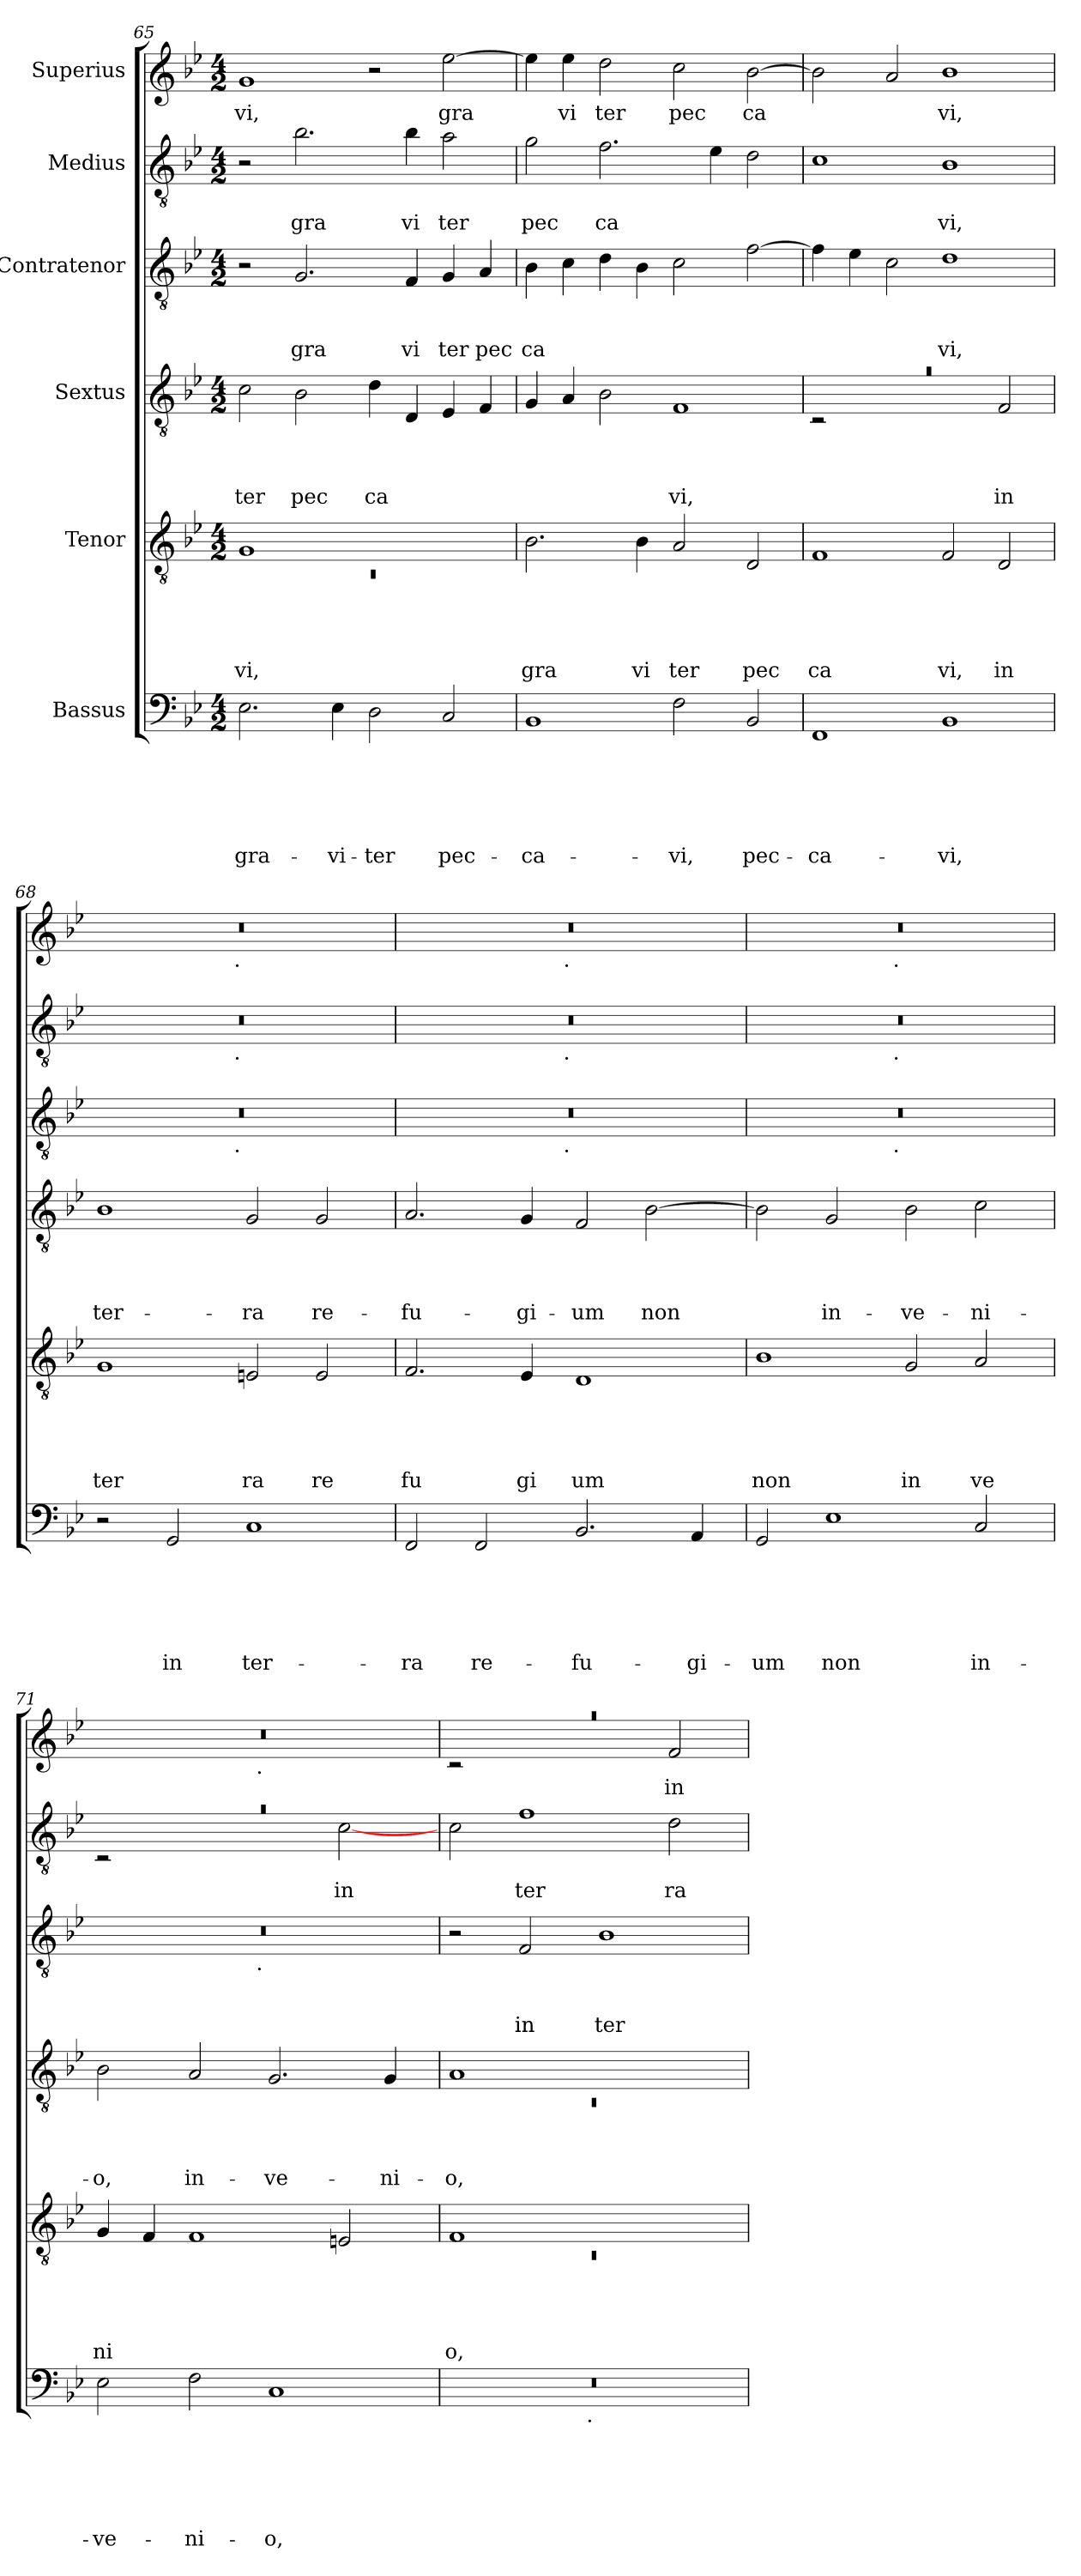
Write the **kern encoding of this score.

**kern	**text	**text	**text	**text	**text	**text	**kern	**text	**text	**text	**text	**text	**kern	**text	**text	**text	**text	**kern	**text	**text	**text	**kern	**text	**text	**kern	**text
*part6	*part6	*part6	*part6	*part6	*part6	*part6	*part5	*part5	*part5	*part5	*part5	*part5	*part4	*part4	*part4	*part4	*part4	*part3	*part3	*part3	*part3	*part2	*part2	*part2	*part1	*part1
*staff6	*staff6	*staff6	*staff6	*staff6	*staff6	*staff6	*staff5	*staff5	*staff5	*staff5	*staff5	*staff5	*staff4	*staff4	*staff4	*staff4	*staff4	*staff3	*staff3	*staff3	*staff3	*staff2	*staff2	*staff2	*staff1	*staff1
*I"Bassus	*	*	*	*	*	*	*I"Tenor	*	*	*	*	*	*I"Sextus	*	*	*	*	*I"Contratenor	*	*	*	*I"Medius	*	*	*I"Superius	*
*clefF4	*	*	*	*	*	*	*clefGv2	*	*	*	*	*	*clefGv2	*	*	*	*	*clefGv2	*	*	*	*clefGv2	*	*	*clefG2	*
*ITrd-3c-5	*	*	*	*	*	*	*ITrd-3c-5	*	*	*	*	*	*ITrd-3c-5	*	*	*	*	*	*	*	*	*ITrd-3c-5	*	*	*ITrd-3c-5	*
*k[b-e-a-]	*	*	*	*	*	*	*k[b-e-a-]	*	*	*	*	*	*k[b-e-a-]	*	*	*	*	*k[b-e-]	*	*	*	*k[b-e-a-]	*	*	*k[b-e-a-]	*
*E-:	*	*	*	*	*	*	*E-:	*	*	*	*	*	*E-:	*	*	*	*	*B-:	*	*	*	*E-:	*	*	*E-:	*
*M4/2	*	*	*	*	*	*	*M4/2	*	*	*	*	*	*M4/2	*	*	*	*	*M4/2	*	*	*	*M4/2	*	*	*M4/2	*
=65	=65	=65	=65	=65	=65	=65	=65	=65	=65	=65	=65	=65	=65	=65	=65	=65	=65	=65	=65	=65	=65	=65	=65	=65	=65	=65
*	*	*	*	*	*	*	*^	*	*	*	*	*	*	*	*	*	*	*	*	*	*	*	*	*	*	*
!	!	!	!	!	!	!LO:LY:b	!	!LO:N:vis=1	!	!	!	!	!LO:LY:b	!	!	!	!	!LO:LY:b	!	!	!	!	!	!	!	!	!LO:LY:b
2.A-\	.	.	.	.	.	gra-	1c	0rC	.	.	.	.	vi,	2f\	.	.	.	ter	2r	.	.	.	2r	.	.	1cc	vi,
!	!	!	!	!	!	!	!	!	!	!	!	!	!	!	!	!	!	!LO:LY:b	!	!	!	!LO:LY:b	!	!	!LO:LY:b	!	!
.	.	.	.	.	.	.	.	.	.	.	.	.	.	2e-\	.	.	.	pec	2.G/	.	.	gra	2.ee-\	.	gra	.	.
!	!	!	!	!	!	!LO:LY:b	!	!	!	!	!	!	!	!	!	!	!	!	!	!	!	!	!	!	!	!	!
4A-\	.	.	.	.	.	-vi-	.	.	.	.	.	.	.	.	.	.	.	.	.	.	.	.	.	.	.	.	.
!	!	!	!	!	!	!LO:LY:b	!	!	!	!	!	!	!	!	!	!	!	!LO:LY:b	!	!	!	!	!	!	!	!	!
2G\	.	.	.	.	.	-ter	1ryy	.	.	.	.	.	.	4g\	.	.	.	ca	.	.	.	.	.	.	.	2r	.
!	!	!	!	!	!	!	!	!	!	!	!	!	!	!	!	!	!	!	!	!	!	!LO:LY:b	!	!	!LO:LY:b	!	!
.	.	.	.	.	.	.	.	.	.	.	.	.	.	4G/	.	.	.	.	4F/	.	.	vi	4ee-\	.	vi	.	.
!	!	!	!	!	!	!LO:LY:b	!	!	!	!	!	!	!	!	!	!	!	!	!	!	!	!LO:LY:b	!	!	!LO:LY:b	!	!LO:LY:b
2F/	.	.	.	.	.	pec-	.	.	.	.	.	.	.	4A-/	.	.	.	.	4G/	.	.	ter	2dd\	.	ter	[>2aa-\	gra
!	!	!	!	!	!	!	!	!	!	!	!	!	!	!	!	!	!	!	!	!	!	!LO:LY:b	!	!	!	!	!
.	.	.	.	.	.	.	.	.	.	.	.	.	.	4B-/	.	.	.	.	4A/	.	.	pec	.	.	.	.	.
*	*	*	*	*	*	*	*v	*v	*	*	*	*	*	*	*	*	*	*	*	*	*	*	*	*	*	*	*
=66	=66	=66	=66	=66	=66	=66	=66	=66	=66	=66	=66	=66	=66	=66	=66	=66	=66	=66	=66	=66	=66	=66	=66	=66	=66	=66
!	!	!	!	!	!	!LO:LY:b	!	!	!	!	!	!LO:LY:b	!	!	!	!	!	!	!	!	!LO:LY:b	!	!	!LO:LY:b	!	!
1E-	.	.	.	.	.	-ca-	2.e-\	.	.	.	.	gra	4c/	.	.	.	.	4B-\	.	.	ca	2cc\	.	pec	4aa-\]	.
!	!	!	!	!	!	!	!	!	!	!	!	!	!	!	!	!	!	!	!	!	!	!	!	!	!	!LO:LY:b
.	.	.	.	.	.	.	.	.	.	.	.	.	4d/	.	.	.	.	4c\	.	.	.	.	.	.	4aa-\	vi
!	!	!	!	!	!	!	!	!	!	!	!	!	!	!	!	!	!	!	!	!	!	!	!	!LO:LY:b	!	!LO:LY:b
.	.	.	.	.	.	.	.	.	.	.	.	.	2e-\	.	.	.	.	4d\	.	.	.	2.b-\	.	ca	2gg\	ter
!	!	!	!	!	!	!	!	!	!	!	!	!LO:LY:b	!	!	!	!	!	!	!	!	!	!	!	!	!	!
.	.	.	.	.	.	.	4e-\	.	.	.	.	vi	.	.	.	.	.	4B-\	.	.	.	.	.	.	.	.
!	!	!	!	!	!	!LO:LY:b	!	!	!	!	!	!LO:LY:b	!	!	!	!	!LO:LY:b	!	!	!	!	!	!	!	!	!LO:LY:b
2B-\	.	.	.	.	.	-vi,	2d/	.	.	.	.	ter	1B-	.	.	.	vi,	2c\	.	.	.	.	.	.	2ff\	pec
.	.	.	.	.	.	.	.	.	.	.	.	.	.	.	.	.	.	.	.	.	.	4a-\	.	.	.	.
!	!	!	!	!	!	!LO:LY:b	!	!	!	!	!	!LO:LY:b	!	!	!	!	!	!	!	!	!	!	!	!	!	!LO:LY:b
2E-/	.	.	.	.	.	pec-	2G/	.	.	.	.	pec	.	.	.	.	.	[>2f\	.	.	.	2g\	.	.	[>2ee-\	ca
=67	=67	=67	=67	=67	=67	=67	=67	=67	=67	=67	=67	=67	=67	=67	=67	=67	=67	=67	=67	=67	=67	=67	=67	=67	=67	=67
!	!	!	!	!	!	!LO:LY:b	!	!	!	!	!	!LO:LY:b	!LO:N:vis=1	!	!	!	!	!	!	!	!	!	!	!	!	!
*	*	*	*	*	*	*	*	*	*	*	*	*	*^	*	*	*	*	*	*	*	*	*	*	*	*	*
1BB-	.	.	.	.	.	-ca-	1B-	.	.	.	.	ca	0ra	2rC	.	.	.	.	4f\]	.	.	.	1f	.	.	2ee-\]	.
.	.	.	.	.	.	.	.	.	.	.	.	.	.	.	.	.	.	.	4e-\	.	.	.	.	.	.	.	.
.	.	.	.	.	.	.	.	.	.	.	.	.	.	1ryy	.	.	.	.	2c\	.	.	.	.	.	.	2dd/	.
!	!	!	!	!	!	!LO:LY:b	!	!	!	!	!	!LO:LY:b	!	!	!	!	!	!	!	!	!	!LO:LY:b	!	!	!LO:LY:b	!	!LO:LY:b
1E-	.	.	.	.	.	-vi,	2B-/	.	.	.	.	vi,	.	.	.	.	.	.	1d	.	.	vi,	1e-	.	vi,	1ee-	vi,
!	!	!	!	!	!	!	!	!	!	!	!	!LO:LY:b	!	!	!	!	!	!LO:LY:b	!	!	!	!	!	!	!	!	!
.	.	.	.	.	.	.	2G/	.	.	.	.	in	.	2B-/	.	.	.	in	.	.	.	.	.	.	.	.	.
!!LO:PB:g=z
=68	=68	=68	=68	=68	=68	=68	=68	=68	=68	=68	=68	=68	=68	=68	=68	=68	=68	=68	=68	=68	=68	=68	=68	=68	=68	=68	=68
!	!	!	!	!	!	!	!	!	!	!	!	!LO:LY:b	!	!	!	!	!	!LO:LY:b	!	!	!	!	!	!	!	!	!
*	*	*	*	*	*	*	*	*	*	*	*	*	*v	*v	*	*	*	*	*^	*	*	*	*^	*	*	*^	*
2r	.	.	.	.	.	.	1c	.	.	.	.	ter	1e-	.	.	.	ter-	0r	2ryy	.	.	.	0r	2ryy	.	.	0r	2ryy	.
!	!	!	!	!	!	!LO:LY:b	!	!	!	!	!	!	!	!	!	!	!	!	!	!	!	!	!	!	!	!	!	!	!
2C/	.	.	.	.	.	in	.	.	.	.	.	.	.	.	.	.	.	.	4...ryy	.	.	.	.	4...ryy	.	.	.	4...ryy	.
!	!	!	!	!	!	!	!	!	!	!	!	!	!	!	!	!	!	!	!	!	!	!	!	!	!	!	!	!LO:TX:b:t=.	!
!	!	!	!	!	!	!	!	!	!	!	!	!	!	!	!	!	!	!	!	!	!	!	!	!LO:TX:b:t=.	!	!	!	!	!
!	!	!	!	!	!	!	!	!	!	!	!	!	!	!	!	!	!	!	!LO:TX:b:t=.	!	!	!	!	!	!	!	!	!	!
.	.	.	.	.	.	.	.	.	.	.	.	.	.	.	.	.	.	.	1ryy	.	.	.	.	1ryy	.	.	.	1ryy	.
!	!	!	!	!	!	!LO:LY:b	!	!	!	!	!	!LO:LY:b	!	!	!	!	!LO:LY:b	!	!	!	!	!	!	!	!	!	!	!	!
1F	.	.	.	.	.	ter-	2An/	.	.	.	.	ra	2c/	.	.	.	-ra	.	.	.	.	.	.	.	.	.	.	.	.
!	!	!	!	!	!	!	!	!	!	!	!	!LO:LY:b	!	!	!	!	!LO:LY:b	!	!	!	!	!	!	!	!	!	!	!	!
.	.	.	.	.	.	.	2A/	.	.	.	.	re	2c/	.	.	.	re-	.	.	.	.	.	.	.	.	.	.	.	.
.	.	.	.	.	.	.	.	.	.	.	.	.	.	.	.	.	.	.	32ryy	.	.	.	.	32ryy	.	.	.	32ryy	.
=69	=69	=69	=69	=69	=69	=69	=69	=69	=69	=69	=69	=69	=69	=69	=69	=69	=69	=69	=69	=69	=69	=69	=69	=69	=69	=69	=69	=69	=69
!	!	!	!	!	!	!LO:LY:b	!	!	!	!	!	!LO:LY:b	!	!	!	!	!LO:LY:b	!	!	!	!	!	!	!	!	!	!	!	!
2BB-/	.	.	.	.	.	-ra	2.B-/	.	.	.	.	fu	2.d/	.	.	.	-fu-	0r	2ryy	.	.	.	0r	2ryy	.	.	0r	2ryy	.
!	!	!	!	!	!	!LO:LY:b	!	!	!	!	!	!	!	!	!	!	!	!	!	!	!	!	!	!	!	!	!	!	!
2BB-/	.	.	.	.	.	re-	.	.	.	.	.	.	.	.	.	.	.	.	4...ryy	.	.	.	.	4...ryy	.	.	.	4...ryy	.
!	!	!	!	!	!	!	!	!	!	!	!	!LO:LY:b	!	!	!	!	!LO:LY:b	!	!	!	!	!	!	!	!	!	!	!	!
.	.	.	.	.	.	.	4A-/	.	.	.	.	gi	4c/	.	.	.	-gi-	.	.	.	.	.	.	.	.	.	.	.	.
!	!	!	!	!	!	!	!	!	!	!	!	!	!	!	!	!	!	!	!	!	!	!	!	!	!	!	!	!LO:TX:b:t=.	!
!	!	!	!	!	!	!	!	!	!	!	!	!	!	!	!	!	!	!	!	!	!	!	!	!LO:TX:b:t=.	!	!	!	!	!
!	!	!	!	!	!	!	!	!	!	!	!	!	!	!	!	!	!	!	!LO:TX:b:t=.	!	!	!	!	!	!	!	!	!	!
.	.	.	.	.	.	.	.	.	.	.	.	.	.	.	.	.	.	.	1ryy	.	.	.	.	1ryy	.	.	.	1ryy	.
!	!	!	!	!	!	!LO:LY:b	!	!	!	!	!	!LO:LY:b	!	!	!	!	!LO:LY:b	!	!	!	!	!	!	!	!	!	!	!	!
2.E-/	.	.	.	.	.	-fu-	1G	.	.	.	.	um	2B-/	.	.	.	-um	.	.	.	.	.	.	.	.	.	.	.	.
!	!	!	!	!	!	!	!	!	!	!	!	!	!	!	!	!	!LO:LY:b	!	!	!	!	!	!	!	!	!	!	!	!
.	.	.	.	.	.	.	.	.	.	.	.	.	[>2e-\	.	.	.	non	.	.	.	.	.	.	.	.	.	.	.	.
!	!	!	!	!	!	!LO:LY:b	!	!	!	!	!	!	!	!	!	!	!	!	!	!	!	!	!	!	!	!	!	!	!
4D/	.	.	.	.	.	-gi-	.	.	.	.	.	.	.	.	.	.	.	.	.	.	.	.	.	.	.	.	.	.	.
.	.	.	.	.	.	.	.	.	.	.	.	.	.	.	.	.	.	.	32ryy	.	.	.	.	32ryy	.	.	.	32ryy	.
=70	=70	=70	=70	=70	=70	=70	=70	=70	=70	=70	=70	=70	=70	=70	=70	=70	=70	=70	=70	=70	=70	=70	=70	=70	=70	=70	=70	=70	=70
!	!	!	!	!	!	!LO:LY:b	!	!	!	!	!	!LO:LY:b	!	!	!	!	!	!	!	!	!	!	!	!	!	!	!	!	!
2C/	.	.	.	.	.	-um	1e-	.	.	.	.	non	2e-\]	.	.	.	.	0r	2ryy	.	.	.	0r	2ryy	.	.	0r	2ryy	.
!	!	!	!	!	!	!LO:LY:b	!	!	!	!	!	!	!	!	!	!	!LO:LY:b	!	!	!	!	!	!	!	!	!	!	!	!
1A-	.	.	.	.	.	non	.	.	.	.	.	.	2c/	.	.	.	in-	.	4...ryy	.	.	.	.	4...ryy	.	.	.	4...ryy	.
!	!	!	!	!	!	!	!	!	!	!	!	!	!	!	!	!	!	!	!	!	!	!	!	!	!	!	!	!LO:TX:b:t=.	!
!	!	!	!	!	!	!	!	!	!	!	!	!	!	!	!	!	!	!	!	!	!	!	!	!LO:TX:b:t=.	!	!	!	!	!
!	!	!	!	!	!	!	!	!	!	!	!	!	!	!	!	!	!	!	!LO:TX:b:t=.	!	!	!	!	!	!	!	!	!	!
.	.	.	.	.	.	.	.	.	.	.	.	.	.	.	.	.	.	.	1ryy	.	.	.	.	1ryy	.	.	.	1ryy	.
!	!	!	!	!	!	!	!	!	!	!	!	!LO:LY:b	!	!	!	!	!LO:LY:b	!	!	!	!	!	!	!	!	!	!	!	!
.	.	.	.	.	.	.	2c/	.	.	.	.	in	2e-\	.	.	.	-ve-	.	.	.	.	.	.	.	.	.	.	.	.
!	!	!	!	!	!	!LO:LY:b	!	!	!	!	!	!LO:LY:b	!	!	!	!	!LO:LY:b	!	!	!	!	!	!	!	!	!	!	!	!
2F/	.	.	.	.	.	in-	2d/	.	.	.	.	ve	2f\	.	.	.	-ni-	.	.	.	.	.	.	.	.	.	.	.	.
.	.	.	.	.	.	.	.	.	.	.	.	.	.	.	.	.	.	.	32ryy	.	.	.	.	32ryy	.	.	.	32ryy	.
=71	=71	=71	=71	=71	=71	=71	=71	=71	=71	=71	=71	=71	=71	=71	=71	=71	=71	=71	=71	=71	=71	=71	=71	=71	=71	=71	=71	=71	=71
!	!	!	!	!	!	!LO:LY:b	!	!	!	!	!	!LO:LY:b	!	!	!	!	!LO:LY:b	!	!	!	!	!	!LO:N:vis=1	!	!	!	!	!	!
2A-\	.	.	.	.	.	-ve-	4c/	.	.	.	.	ni	2e-\	.	.	.	-o,	0r	2ryy	.	.	.	0ra	2rC	.	.	0r	2ryy	.
.	.	.	.	.	.	.	4B-/	.	.	.	.	.	.	.	.	.	.	.	.	.	.	.	.	.	.	.	.	.	.
!	!	!	!	!	!	!LO:LY:b	!	!	!	!	!	!	!	!	!	!	!LO:LY:b	!	!	!	!	!	!	!	!	!	!	!	!
2B-\	.	.	.	.	.	-ni-	1B-	.	.	.	.	.	2d/	.	.	.	in-	.	4...ryy	.	.	.	.	1ryy	.	.	.	4...ryy	.
!	!	!	!	!	!	!	!	!	!	!	!	!	!	!	!	!	!	!	!	!	!	!	!	!	!	!	!	!LO:TX:b:t=.	!
!	!	!	!	!	!	!	!	!	!	!	!	!	!	!	!	!	!	!	!LO:TX:b:t=.	!	!	!	!	!	!	!	!	!	!
.	.	.	.	.	.	.	.	.	.	.	.	.	.	.	.	.	.	.	1ryy	.	.	.	.	.	.	.	.	1ryy	.
!	!	!	!	!	!	!LO:LY:b	!	!	!	!	!	!	!	!	!	!	!LO:LY:b	!	!	!	!	!	!	!	!	!	!	!	!
1F	.	.	.	.	.	-o,	.	.	.	.	.	.	2.c/	.	.	.	-ve-	.	.	.	.	.	.	.	.	.	.	.	.
!	!	!	!	!	!	!	!	!	!	!	!	!	!	!	!	!	!	!	!	!	!	!	!	!	!	!LO:LY:b	!	!	!
.	.	.	.	.	.	.	2An/	.	.	.	.	.	.	.	.	.	.	.	.	.	.	.	.	[>2f\	.	in	.	.	.
!	!	!	!	!	!	!	!	!	!	!	!	!	!	!	!	!	!LO:LY:b	!	!	!	!	!	!	!	!	!	!	!	!
.	.	.	.	.	.	.	.	.	.	.	.	.	4c/	.	.	.	-ni-	.	.	.	.	.	.	.	.	.	.	.	.
.	.	.	.	.	.	.	.	.	.	.	.	.	.	.	.	.	.	.	32ryy	.	.	.	.	.	.	.	.	32ryy	.
=72	=72	=72	=72	=72	=72	=72	=72	=72	=72	=72	=72	=72	=72	=72	=72	=72	=72	=72	=72	=72	=72	=72	=72	=72	=72	=72	=72	=72	=72
*	*	*	*	*	*	*	*^	*	*	*	*	*	*^	*	*	*	*	*	*	*	*	*	*	*	*	*	*	*	*
!	!	!	!	!	!	!	!	!LO:N:vis=1	!	!	!	!	!LO:LY:b	!	!LO:N:vis=1	!	!	!	!LO:LY:b	!	!	!	!	!	!	!	!	!	!LO:N:vis=1	!	!
*	*	*	*	*	*	*	*	*	*	*	*	*	*	*	*	*	*	*	*	*v	*v	*	*	*	*	*	*	*	*	*	*
*^	*	*	*	*	*	*	*	*	*	*	*	*	*	*	*	*	*	*	*	*	*	*	*	*v	*v	*	*	*	*	*
0r	2ryy	.	.	.	.	.	.	1B-	0rC	.	.	.	.	o,	1d	0rC	.	.	.	-o,	2r	.	.	.	2f\	.	.	0raa	2rc	.
!	!	!	!	!	!	!	!	!	!	!	!	!	!	!	!	!	!	!	!	!	!	!	!	!LO:LY:b	!	!	!LO:LY:b	!	!	!
.	4...ryy	.	.	.	.	.	.	.	.	.	.	.	.	.	.	.	.	.	.	.	2F/	.	.	in	1b-	.	ter	.	1ryy	.
!	!LO:TX:b:t=.	!	!	!	!	!	!	!	!	!	!	!	!	!	!	!	!	!	!	!	!	!	!	!	!	!	!	!	!	!
.	1ryy	.	.	.	.	.	.	.	.	.	.	.	.	.	.	.	.	.	.	.	.	.	.	.	.	.	.	.	.	.
!	!	!	!	!	!	!	!	!	!	!	!	!	!	!	!	!	!	!	!	!	!	!	!	!LO:LY:b	!	!	!	!	!	!
.	.	.	.	.	.	.	.	1ryy	.	.	.	.	.	.	1ryy	.	.	.	.	.	1B-	.	.	ter-	.	.	.	.	.	.
!	!	!	!	!	!	!	!	!	!	!	!	!	!	!	!	!	!	!	!	!	!	!	!	!	!	!	!LO:LY:b	!	!	!LO:LY:b
.	.	.	.	.	.	.	.	.	.	.	.	.	.	.	.	.	.	.	.	.	.	.	.	.	2g\	.	ra	.	2b-/	in
.	32ryy	.	.	.	.	.	.	.	.	.	.	.	.	.	.	.	.	.	.	.	.	.	.	.	.	.	.	.	.	.
*v	*v	*	*	*	*	*	*	*	*	*	*	*	*	*	*v	*v	*	*	*	*	*	*	*	*	*	*	*	*v	*v	*
*	*	*	*	*	*	*	*v	*v	*	*	*	*	*	*	*	*	*	*	*	*	*	*	*	*	*	*	*
=	=	=	=	=	=	=	=	=	=	=	=	=	=	=	=	=	=	=	=	=	=	=	=	=	=	=
*-	*-	*-	*-	*-	*-	*-	*-	*-	*-	*-	*-	*-	*-	*-	*-	*-	*-	*-	*-	*-	*-	*-	*-	*-	*-	*-
